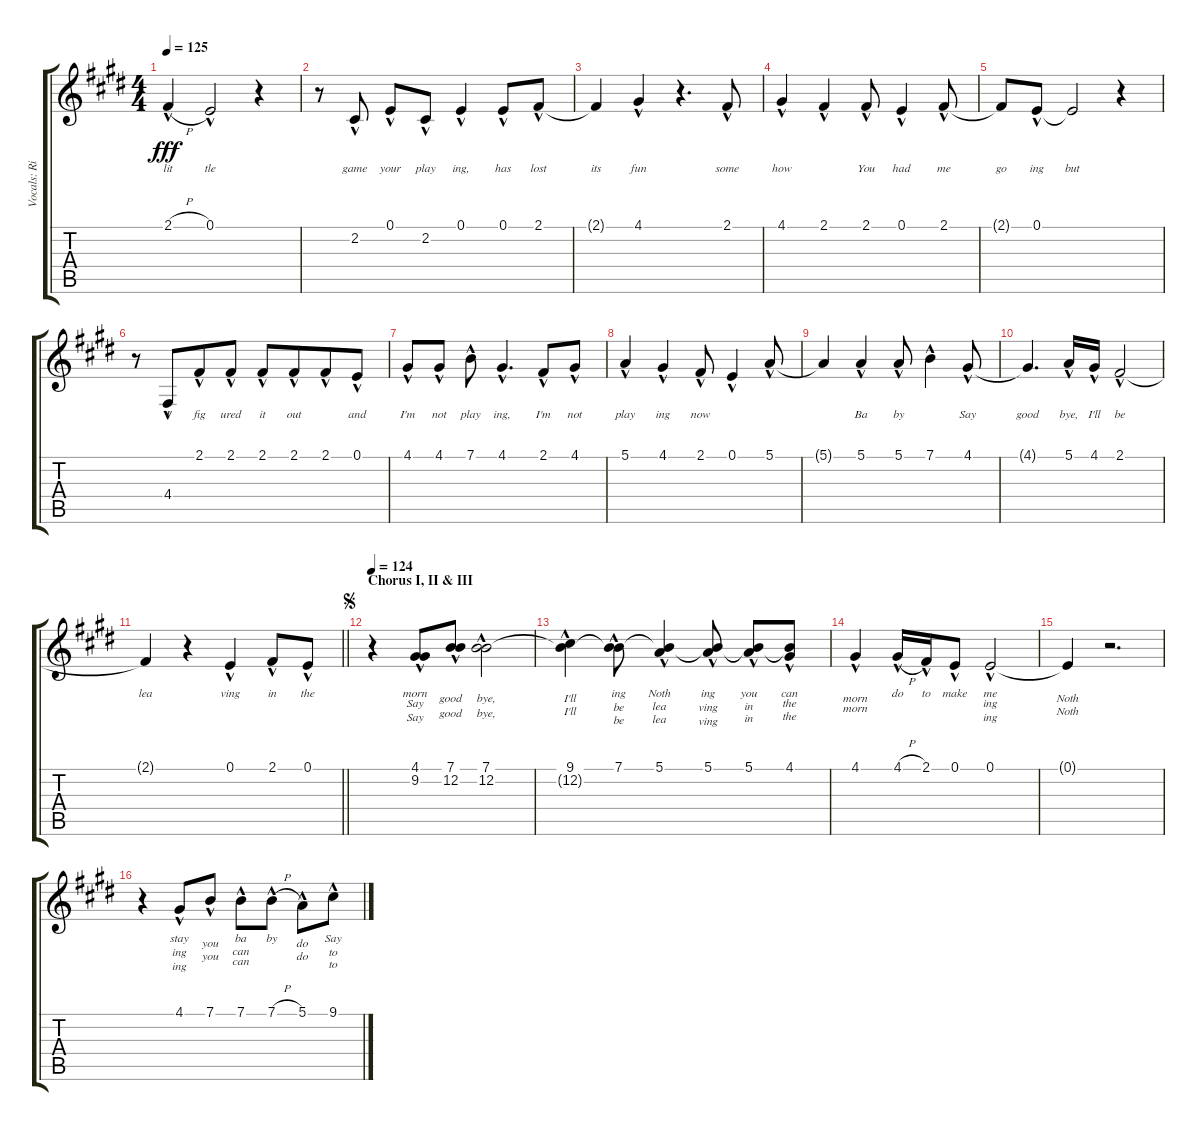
\track ("Vocals: Rik" "Vocals: Ri") {instrument lead2sawtooth}
\staff {score tabs}
\tuning (E4 B3 G3 D3 A2 E2) {hide}
\ts (4 4)
\tempo 125
\clef g2
\ks e
2.1{h hac}.4{lyrics (0 "lit") lyrics (1 "") lyrics (2 "") lyrics (3 "") lyrics (4 "") dy fff} 0.1{hac}.2{lyrics (0 "tle") lyrics (1 "") lyrics (2 "") lyrics (3 "") lyrics (4 "")} r.4 |
r.8 2.2{hac}.8{lyrics (0 "game") lyrics (1 "") lyrics (2 "") lyrics (3 "") lyrics (4 "")} 0.1{hac}.8{lyrics (0 "your") lyrics (1 "") lyrics (2 "") lyrics (3 "") lyrics (4 "")} 2.2{hac}.8{lyrics (0 "play") lyrics (1 "") lyrics (2 "") lyrics (3 "") lyrics (4 "")} 0.1{hac}.4{lyrics (0 "ing,") lyrics (1 "") lyrics (2 "") lyrics (3 "") lyrics (4 "")} 0.1{hac}.8{lyrics (0 "has") lyrics (1 "") lyrics (2 "") lyrics (3 "") lyrics (4 "")} 2.1{hac}.8{lyrics (0 "lost") lyrics (1 "") lyrics (2 "") lyrics (3 "") lyrics (4 "")} |
2.1{t}.4{lyrics (0 "its") lyrics (1 "") lyrics (2 "") lyrics (3 "") lyrics (4 "")} 4.1{hac}.4{lyrics (0 "fun") lyrics (1 "") lyrics (2 "") lyrics (3 "") lyrics (4 "")} r.4{d} 2.1{hac}.8{lyrics (0 "some") lyrics (1 "") lyrics (2 "") lyrics (3 "") lyrics (4 "")} |
4.1{hac}.4{lyrics (0 "how") lyrics (1 "") lyrics (2 "") lyrics (3 "") lyrics (4 "")} 2.1{hac}.4{lyrics (0 "") lyrics (1 "") lyrics (2 "") lyrics (3 "") lyrics (4 "")} 2.1{hac}.8{lyrics (0 "You") lyrics (1 "") lyrics (2 "") lyrics (3 "") lyrics (4 "")} 0.1{hac}.4{lyrics (0 "had") lyrics (1 "") lyrics (2 "") lyrics (3 "") lyrics (4 "")} 2.1{hac}.8{lyrics (0 "me") lyrics (1 "") lyrics (2 "") lyrics (3 "") lyrics (4 "")} |
2.1{t}.8{lyrics (0 "go") lyrics (1 "") lyrics (2 "") lyrics (3 "") lyrics (4 "")} 0.1{hac}.8{lyrics (0 "ing") lyrics (1 "") lyrics (2 "") lyrics (3 "") lyrics (4 "")} 0.1{t}.2{lyrics (0 "but") lyrics (1 "") lyrics (2 "") lyrics (3 "") lyrics (4 "")} r.4 |
r.8 4.4{hac}.8{lyrics (0 "I") lyrics (1 "") lyrics (2 "") lyrics (3 "") lyrics (4 "") beam merge} 2.1{hac}.8{lyrics (0 "fig") lyrics (1 "") lyrics (2 "") lyrics (3 "") lyrics (4 "")} 2.1{hac}.8{lyrics (0 "ured") lyrics (1 "") lyrics (2 "") lyrics (3 "") lyrics (4 "") beam split} 2.1{hac}.8{lyrics (0 "it") lyrics (1 "") lyrics (2 "") lyrics (3 "") lyrics (4 "")} 2.1{hac}.8{lyrics (0 "out") lyrics (1 "") lyrics (2 "") lyrics (3 "") lyrics (4 "") beam merge} 2.1{hac}.8{lyrics (0 "") lyrics (1 "") lyrics (2 "") lyrics (3 "") lyrics (4 "")} 0.1{hac}.8{lyrics (0 "and") lyrics (1 "") lyrics (2 "") lyrics (3 "") lyrics (4 "")} |
4.1{hac}.8{lyrics (0 "I'm") lyrics (1 "") lyrics (2 "") lyrics (3 "") lyrics (4 "")} 4.1{hac}.8{lyrics (0 "not") lyrics (1 "") lyrics (2 "") lyrics (3 "") lyrics (4 "")} 7.1{hac}.8{lyrics (0 "play") lyrics (1 "") lyrics (2 "") lyrics (3 "") lyrics (4 "")} 4.1{hac}.4{d lyrics (0 "ing,") lyrics (1 "") lyrics (2 "") lyrics (3 "") lyrics (4 "")} 2.1{hac}.8{lyrics (0 "I'm") lyrics (1 "") lyrics (2 "") lyrics (3 "") lyrics (4 "")} 4.1{hac}.8{lyrics (0 "not") lyrics (1 "") lyrics (2 "") lyrics (3 "") lyrics (4 "")} |
5.1{hac}.4{lyrics (0 "play") lyrics (1 "") lyrics (2 "") lyrics (3 "") lyrics (4 "")} 4.1{hac}.4{lyrics (0 "ing") lyrics (1 "") lyrics (2 "") lyrics (3 "") lyrics (4 "")} 2.1{hac}.8{lyrics (0 "now") lyrics (1 "") lyrics (2 "") lyrics (3 "") lyrics (4 "")} 0.1{hac}.4{lyrics (0 "") lyrics (1 "") lyrics (2 "") lyrics (3 "") lyrics (4 "")} 5.1{hac}.8{lyrics (0 "") lyrics (1 "") lyrics (2 "") lyrics (3 "") lyrics (4 "")} |
5.1{t}.4{lyrics (0 "") lyrics (1 "") lyrics (2 "") lyrics (3 "") lyrics (4 "")} 5.1{hac}.4{lyrics (0 "Ba") lyrics (1 "") lyrics (2 "") lyrics (3 "") lyrics (4 "")} 5.1{hac}.8{lyrics (0 "by") lyrics (1 "") lyrics (2 "") lyrics (3 "") lyrics (4 "")} 7.1{hac}.4{lyrics (0 "") lyrics (1 "") lyrics (2 "") lyrics (3 "") lyrics (4 "")} 4.1{hac}.8{lyrics (0 "Say") lyrics (1 "") lyrics (2 "") lyrics (3 "") lyrics (4 "")} |
4.1{t}.4{d lyrics (0 "good") lyrics (1 "") lyrics (2 "") lyrics (3 "") lyrics (4 "")} 5.1{hac}.16{lyrics (0 "bye,") lyrics (1 "") lyrics (2 "") lyrics (3 "") lyrics (4 "")} 4.1{hac}.16{lyrics (0 "I'll") lyrics (1 "") lyrics (2 "") lyrics (3 "") lyrics (4 "")} 2.1{hac}.2{lyrics (0 "be") lyrics (1 "") lyrics (2 "") lyrics (3 "") lyrics (4 "")} |
\barLineRight lightlight
2.1{t}.4{lyrics (0 "lea") lyrics (1 "") lyrics (2 "") lyrics (3 "") lyrics (4 "")} r.4 0.1{hac}.4{lyrics (0 "ving") lyrics (1 "") lyrics (2 "") lyrics (3 "") lyrics (4 "")} 2.1{hac}.8{lyrics (0 "in") lyrics (1 "") lyrics (2 "") lyrics (3 "") lyrics (4 "")} 0.1{hac}.8{lyrics (0 "the") lyrics (1 "") lyrics (2 "") lyrics (3 "") lyrics (4 "")} |
\section ("" "Chorus I, II & III")
\jump segno
\tempo 124
r.4 (4.1{hac} 9.2{hac}).8{lyrics (0 "morn") lyrics (1 "Say") lyrics (2 "Say") lyrics (3 "") lyrics (4 "")} (7.1{hac} 12.2{hac}).8{lyrics (0 "") lyrics (1 "good") lyrics (2 "good") lyrics (3 "") lyrics (4 "")} (7.1{hac} 12.2{hac}).2{lyrics (0 "") lyrics (1 "bye,") lyrics (2 "bye,") lyrics (3 "") lyrics (4 "")} |
(9.1{hac} 12.2{t}).4{lyrics (0 "") lyrics (1 "I'll") lyrics (2 "I'll") lyrics (3 "") lyrics (4 "")} (7.1{hac} 12.2{t}).8{lyrics (0 "ing") lyrics (1 "be") lyrics (2 "be") lyrics (3 "") lyrics (4 "")} (5.1{hac} 12.2{t}).4{lyrics (0 "Noth") lyrics (1 "lea") lyrics (2 "lea") lyrics (3 "") lyrics (4 "")} (5.1{hac} 12.2{t}).8{lyrics (0 "ing") lyrics (1 "ving") lyrics (2 "ving") lyrics (3 "") lyrics (4 "")} (5.1{hac} 12.2{t}).8{lyrics (0 "you") lyrics (1 "in") lyrics (2 "in") lyrics (3 "") lyrics (4 "")} (4.1{hac} 12.2{t}).8{lyrics (0 "can") lyrics (1 "the") lyrics (2 "the") lyrics (3 "") lyrics (4 "")} |
4.1{hac}.4{lyrics (0 "") lyrics (1 "morn") lyrics (2 "morn") lyrics (3 "") lyrics (4 "")} 4.1{h hac}.16{lyrics (0 "do") lyrics (1 "") lyrics (2 "") lyrics (3 "") lyrics (4 "")} 2.1{hac}.16{lyrics (0 "to") lyrics (1 "") lyrics (2 "") lyrics (3 "") lyrics (4 "")} 0.1{hac}.8{lyrics (0 "make") lyrics (1 "") lyrics (2 "") lyrics (3 "") lyrics (4 "")} 0.1{hac}.2{lyrics (0 "me") lyrics (1 "ing") lyrics (2 "ing") lyrics (3 "") lyrics (4 "")} |
0.1{t}.4{lyrics (0 "") lyrics (1 "Noth") lyrics (2 "Noth") lyrics (3 "") lyrics (4 "")} r.2{d} |
r.4 4.1{hac}.8{lyrics (0 "stay") lyrics (1 "ing") lyrics (2 "ing") lyrics (3 "") lyrics (4 "")} 7.1{hac}.8{lyrics (0 "") lyrics (1 "you") lyrics (2 "you") lyrics (3 "") lyrics (4 "")} 7.1{hac}.8{lyrics (0 "ba") lyrics (1 "can") lyrics (2 "can") lyrics (3 "") lyrics (4 "")} 7.1{h hac}.8{lyrics (0 "by") lyrics (1 "") lyrics (2 "") lyrics (3 "") lyrics (4 "")} 5.1{hac}.8{lyrics (0 "") lyrics (1 "do") lyrics (2 "do") lyrics (3 "") lyrics (4 "")} 9.1{hac}.8{lyrics (0 "Say") lyrics (1 "to") lyrics (2 "to") lyrics (3 "") lyrics (4 "")}
